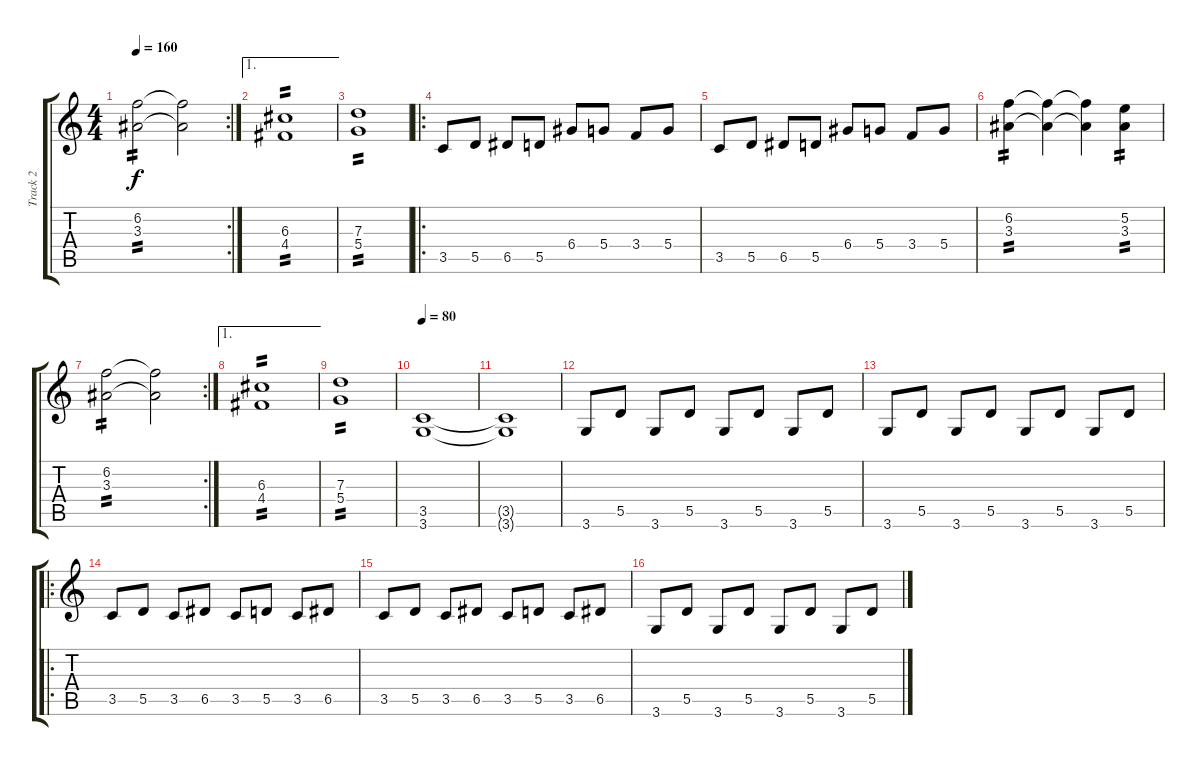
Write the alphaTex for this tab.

\track ("Track 2" "Track 2") {instrument distortionguitar}
\staff {score tabs}
\tuning (E4 B3 G3 D3 A2 E2) {hide}
\rc 2
\ts (4 4)
\tempo 160
\clef g2
\ks c
(6.2 3.3).2{tp 2 dy f} (6.2{t} 3.3{t}).2 |
\ae 1
(6.3 4.4).1{tp 2} |
(7.3 5.4).1{tp 2} |
\ro
3.5.8 5.5.8 6.5.8 5.5.8 6.4.8 5.4.8 3.4.8 5.4.8 |
3.5.8 5.5.8 6.5.8 5.5.8 6.4.8 5.4.8 3.4.8 5.4.8 |
(6.2 3.3).4{tp 2} (6.2{t} 3.3{t}).4 (6.2{t} 3.3{t}).4 (5.2 3.3).4{tp 2} |
\rc 2
(6.2 3.3).2{tp 2} (6.2{t} 3.3{t}).2 |
\ae 1
(6.3 4.4).1{tp 2} |
(7.3 5.4).1{tp 2} |
\tempo 80
(3.5 3.6).1 |
(3.5{t} 3.6{t}).1 |
3.6.8 5.5.8 3.6.8 5.5.8 3.6.8 5.5.8 3.6.8 5.5.8 |
3.6.8 5.5.8 3.6.8 5.5.8 3.6.8 5.5.8 3.6.8 5.5.8 |
\ro
3.5.8 5.5.8 3.5.8 6.5.8 3.5.8 5.5.8 3.5.8 6.5.8 |
3.5.8 5.5.8 3.5.8 6.5.8 3.5.8 5.5.8 3.5.8 6.5.8 |
3.6.8 5.5.8 3.6.8 5.5.8 3.6.8 5.5.8 3.6.8 5.5.8
